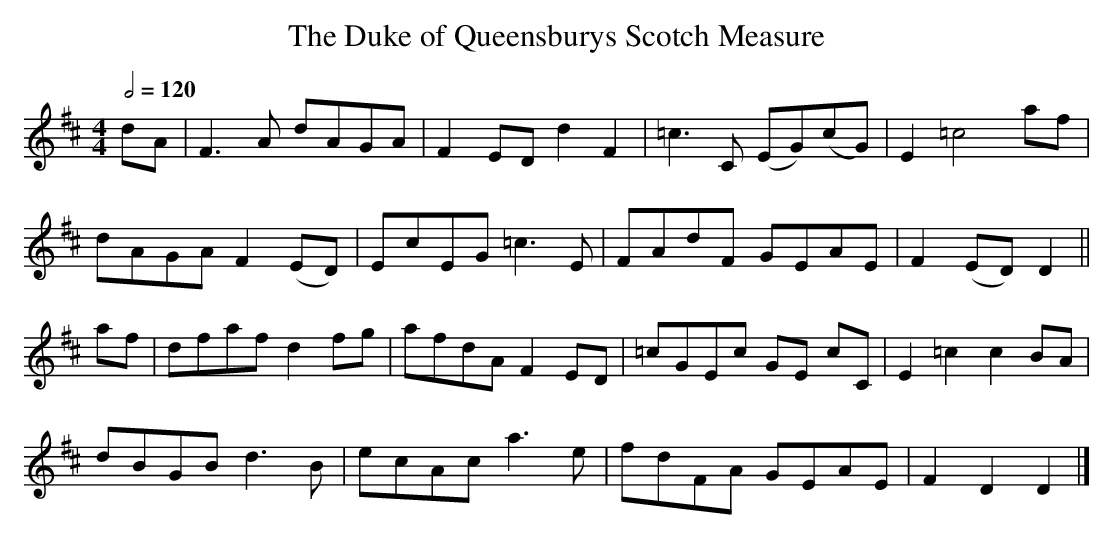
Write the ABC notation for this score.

X:1
T:The Duke of Queensburys Scotch Measure
M:4/4
L:1/8
Q:1/2=120
K:D
dA|F3 A dAGA  |F2ED  d2F2|=c3C (EG)(cG)|E2=c4  af  |
   dAGA F2(ED)|EcEG =c3 E| FAdF GEAE   |F2(ED) D2 ||
af|dfaf d2 fg |afdA  F2ED|=cGEc GE  cC |E2=c2  c2BA|
   dBGB d3  B |ecAc  a3 e| fdFA GEAE   |F2 D2  D2 |]
